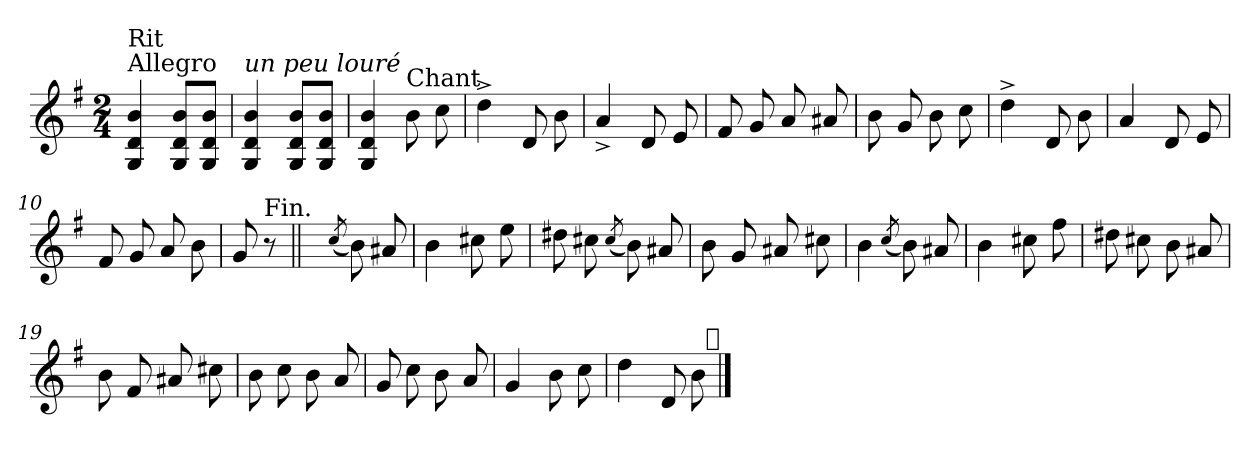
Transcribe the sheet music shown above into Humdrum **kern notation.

**kern
*part1
*staff1
*clefG2
*k[f#]
*G:
*M2/4
=1
!LO:TX:a:t=Allegro
!LO:TX:a:t=Rit
4G/ 4d/ 4b/
8G/ 8d/ 8b/L
8G/ 8d/ 8b/J
=2
!LO:TX:a:i:t=un peu louré
4G/ 4d/ 4b/
8G/ 8d/ 8b/L
8G/ 8d/ 8b/J
=3
4G/ 4d/ 4b/
!LO:TX:a:t=Chant
8b\
8cc\
=4
4dd^>\
8d/
8b\
=5
4a^</
8d/
8e/
=6
8f#/
8g/
8a/
8a#X/
=7
8b\
8g/
8b\
8cc\
=8
4dd^>\
8d/
8b\
!!LO:LB:g=z
=9
4a/
8d/
8e/
=10
8f#/
8g/
8a/
8b\
=11
8g/
!LO:TX:a:t=Fin.
8r
=12||
4ryy
(<8qcc/
8b\)
8a#X/
=13
4b\
8cc#X\
8ee\
=14
8dd#X\
8cc#X\
(<8qcc#/
8b\)
8a#X/
=15
8b\
8g/
8a#X/
8cc#X\
=16
4b\
(<8qcc/
8b\)
8a#X/
!!LO:LB:g=z
=17
4b\
8cc#X\
8ff#\
=18
8dd#X\
8cc#X\
8b\
8a#X/
=19
8b\
8f#/
8a#X/
8cc#X\
=20
8b\
8cc\
8b\
8a/
=21
8g/
8cc\
8b\
8a/
=22
4g/
8b\
8cc\
=23
4dd\
8d/
8b\
!LO:TX:a:t=𝄋
==
*-
